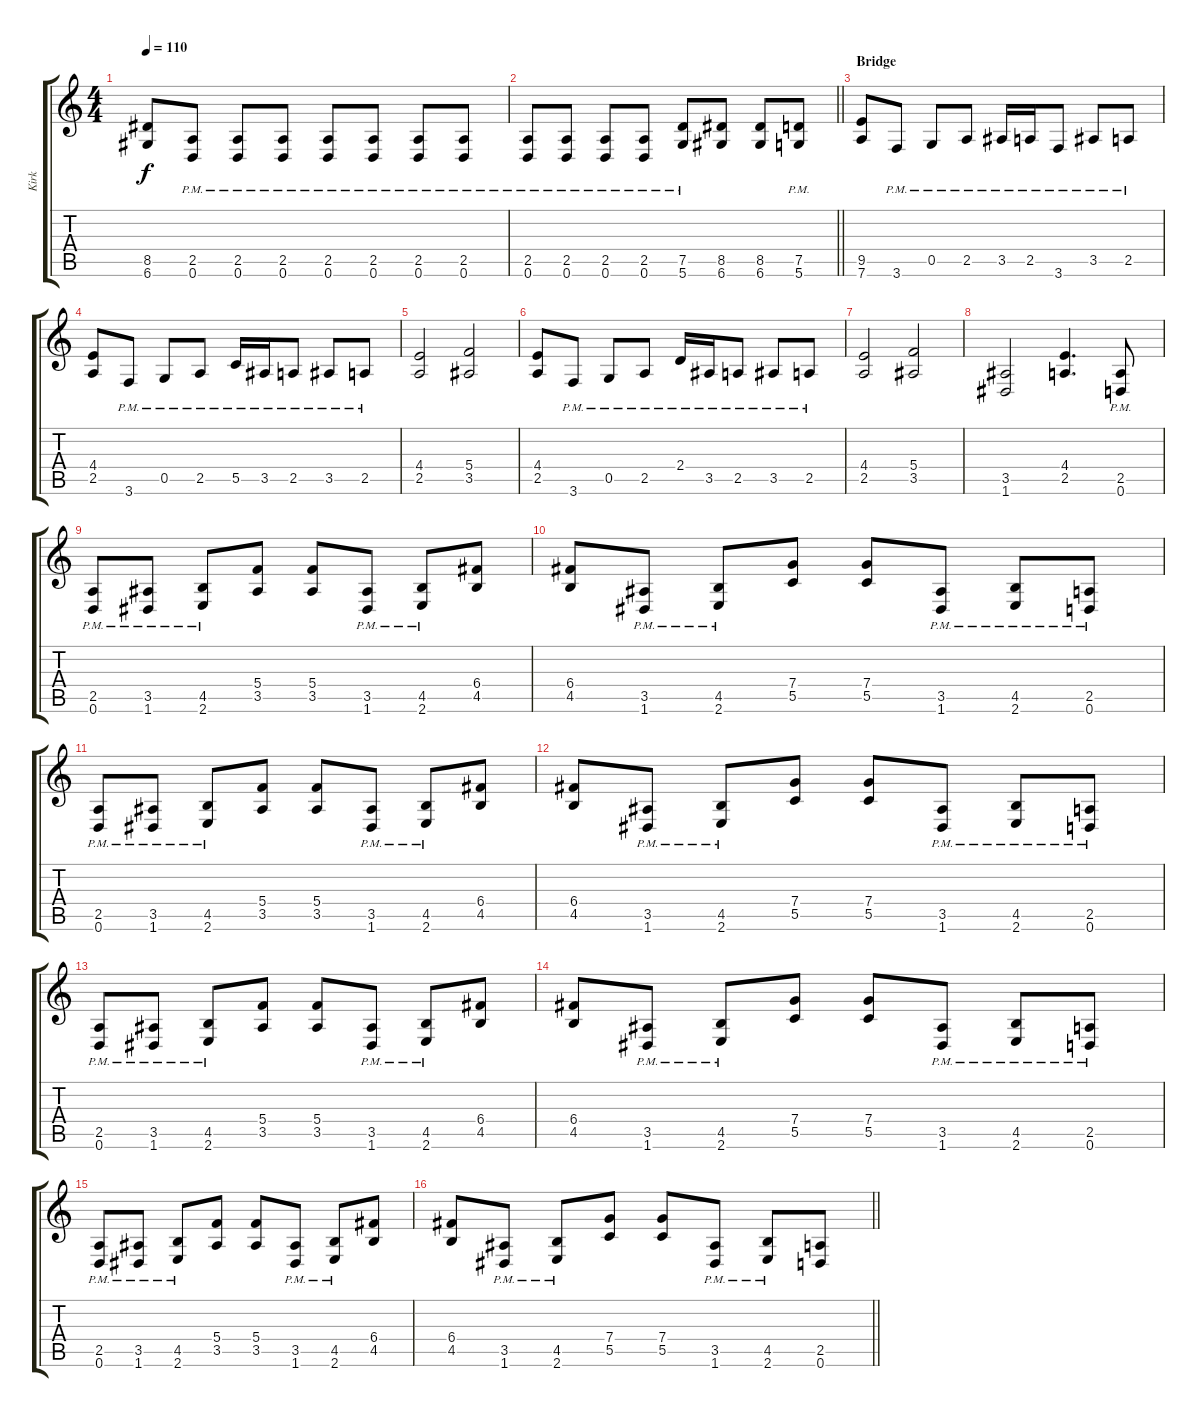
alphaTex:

\track ("Kirk" "Kirk") {instrument distortionguitar}
\staff {score tabs}
\tuning (D4 A3 F3 C3 G2 D2) {hide}
\ts (4 4)
\tempo 110
\clef g2
\ks c
(8.5 6.6).8{dy f} (2.5{pm} 0.6{pm}).8 (2.5{pm} 0.6{pm}).8 (2.5{pm} 0.6{pm}).8 (2.5{pm} 0.6{pm}).8 (2.5{pm} 0.6{pm}).8 (2.5{pm} 0.6{pm}).8 (2.5{pm} 0.6{pm}).8 |
\barLineRight lightlight
(2.5{pm} 0.6{pm}).8 (2.5{pm} 0.6{pm}).8 (2.5{pm} 0.6{pm}).8 (2.5{pm} 0.6{pm}).8 (7.5{pm} 5.6{pm}).8 (8.5 6.6).8 (8.5 6.6).8 (7.5{pm} 5.6{pm}).8 |
\section ("" "Bridge")
(9.5 7.6).8{volume 6} 3.6{pm}.8 0.5{pm}.8 2.5{pm}.8 3.5{pm}.16 2.5{pm}.16 3.6{pm}.8 3.5{pm}.8 2.5{pm}.8 |
(4.4 2.5).8 3.6{pm}.8 0.5{pm}.8 2.5{pm}.8 5.5{pm}.16 3.5{pm}.16 2.5{pm}.8 3.5{pm}.8 2.5{pm}.8 |
(4.4 2.5).2 (5.4 3.5).2 |
(4.4 2.5).8 3.6{pm}.8 0.5{pm}.8 2.5{pm}.8 2.4{pm}.16 3.5{pm}.16 2.5{pm}.8 3.5{pm}.8 2.5{pm}.8 |
(4.4 2.5).2 (5.4 3.5).2 |
(3.5 1.6).2 (4.4 2.5).4{d} (2.5{pm} 0.6{pm}).8 |
(2.5{pm} 0.6{pm}).8 (3.5{pm} 1.6{pm}).8 (4.5{pm} 2.6{pm}).8 (5.4 3.5).8 (5.4 3.5).8 (3.5{pm} 1.6{pm}).8 (4.5{pm} 2.6{pm}).8 (6.4 4.5).8 |
(6.4 4.5).8 (3.5{pm} 1.6{pm}).8 (4.5{pm} 2.6{pm}).8 (7.4 5.5).8 (7.4 5.5).8 (3.5{pm} 1.6{pm}).8 (4.5{pm} 2.6{pm}).8 (2.5{pm} 0.6{pm}).8 |
(2.5{pm} 0.6{pm}).8 (3.5{pm} 1.6{pm}).8 (4.5{pm} 2.6{pm}).8 (5.4 3.5).8 (5.4 3.5).8 (3.5{pm} 1.6{pm}).8 (4.5{pm} 2.6{pm}).8 (6.4 4.5).8 |
(6.4 4.5).8 (3.5{pm} 1.6{pm}).8 (4.5{pm} 2.6{pm}).8 (7.4 5.5).8 (7.4 5.5).8 (3.5{pm} 1.6{pm}).8 (4.5{pm} 2.6{pm}).8 (2.5{pm} 0.6{pm}).8 |
(2.5{pm} 0.6{pm}).8 (3.5{pm} 1.6{pm}).8 (4.5{pm} 2.6{pm}).8 (5.4 3.5).8 (5.4 3.5).8 (3.5{pm} 1.6{pm}).8 (4.5{pm} 2.6{pm}).8 (6.4 4.5).8 |
(6.4 4.5).8 (3.5{pm} 1.6{pm}).8 (4.5{pm} 2.6{pm}).8 (7.4 5.5).8 (7.4 5.5).8 (3.5{pm} 1.6{pm}).8 (4.5{pm} 2.6{pm}).8 (2.5{pm} 0.6{pm}).8 |
(2.5{pm} 0.6{pm}).8 (3.5{pm} 1.6{pm}).8 (4.5{pm} 2.6{pm}).8 (5.4 3.5).8 (5.4 3.5).8 (3.5{pm} 1.6{pm}).8 (4.5{pm} 2.6{pm}).8 (6.4 4.5).8 |
\barLineRight lightlight
(6.4 4.5).8 (3.5{pm} 1.6{pm}).8 (4.5{pm} 2.6{pm}).8 (7.4 5.5).8 (7.4 5.5).8 (3.5{pm} 1.6{pm}).8 (4.5{pm} 2.6{pm}).8 (2.5 0.6).8
